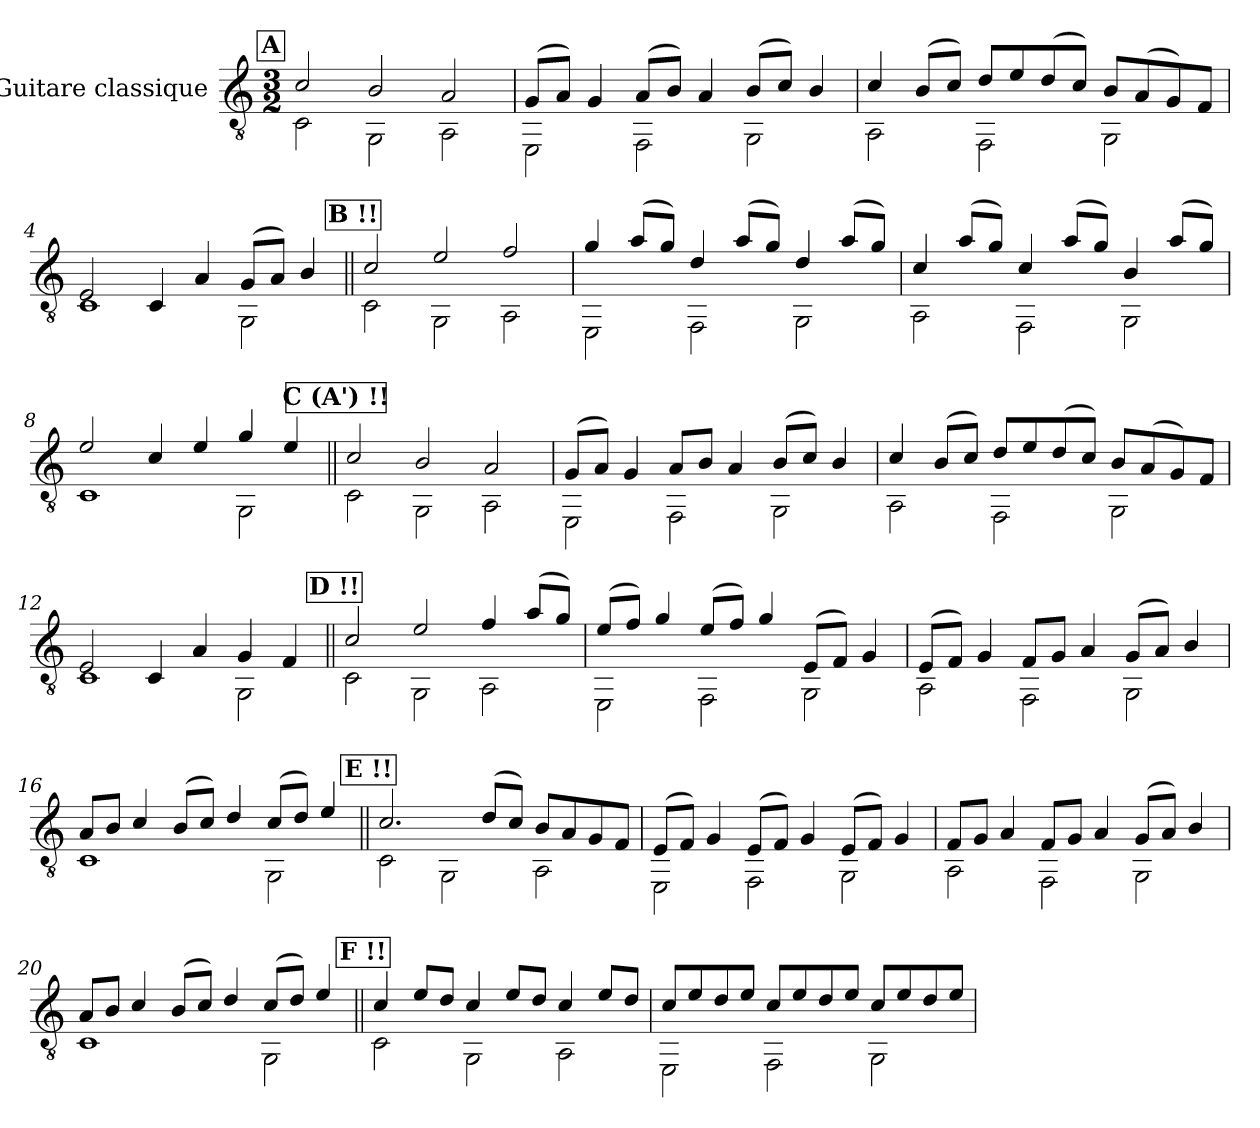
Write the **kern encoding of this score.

**kern
*part1
*staff1
*I"Guitare classique
*I'Guit.
*clefGv2
*k[]
*M3/2
*MM190
!!LO:REH:place=s1:a:B:fs=14:t=A
=1
*^
2c/	2C\
2B/	2GG\
2A/	2AA\
=2	=2
(>8G/L	2EE\
8A/J)	.
4G/	.
(>8A/L	2FF\
8B/J)	.
4A/	.
(>8B/L	2GG\
8c/J)	.
4B/	.
=3	=3
4c/	2AA\
(>8B/L	.
8c/J)	.
8d/L	2FF\
8e/	.
(>8d/	.
8c/J)	.
8B/L	2GG\
(>8A/	.
8G/)	.
8F/J	.
=4	=4
2E/	1C
4C/	.
4A/	.
(>8G/L	2GG\
8A/J)	.
4B/	.
!!LO:LB:g=z	!!
!!LO:REH:place=s1:a:B:fs=14:t=B	!!
=5||	=5||
2c/	2C\
2e/	2GG\
2f/	2AA\
=6	=6
4g/	2EE\
(>8a/L	.
8g/J)	.
4d/	2FF\
(>8a/L	.
8g/J)	.
4d/	2GG\
(>8a/L	.
8g/J)	.
=7	=7
4c/	2AA\
(>8a/L	.
8g/J)	.
4c/	2FF\
(>8a/L	.
8g/J)	.
4B/	2GG\
(>8a/L	.
8g/J)	.
=8	=8
2e/	1C
4c/	.
4e/	.
4g/	2GG\
4e/	.
!!LO:LB:g=z	!!
!!LO:REH:place=s1:a:B:fs=14:t=C (A')	!!
=9||	=9||
2c/	2C\
2B/	2GG\
2A/	2AA\
=10	=10
(>8G/L	2EE\
8A/J)	.
4G/	.
8A/L	2FF\
8B/J	.
4A/	.
(>8B/L	2GG\
8c/J)	.
4B/	.
=11	=11
4c/	2AA\
(>8B/L	.
8c/J)	.
8d/L	2FF\
8e/	.
(>8d/	.
8c/J)	.
8B/L	2GG\
(>8A/	.
8G/)	.
8F/J	.
=12	=12
2E/	1C
4C/	.
4A/	.
4G/	2GG\
4F/	.
!!LO:LB:g=z	!!
!!LO:REH:place=s1:a:B:fs=14:t=D	!!
=13||	=13||
2c/	2C\
2e/	2GG\
4f/	2AA\
(>8a/L	.
8g/J)	.
=14	=14
(>8e/L	2EE\
8f/J)	.
4g/	.
(>8e/L	2FF\
8f/J)	.
4g/	.
(>8E/L	2GG\
8F/J)	.
4G/	.
=15	=15
(>8E/L	2AA\
8F/J)	.
4G/	.
8F/L	2FF\
8G/J	.
4A/	.
(>8G/L	2GG\
8A/J)	.
4B/	.
=16	=16
8A/L	1C
8B/J	.
4c/	.
(>8B/L	.
8c/J)	.
4d/	.
(>8c/L	2GG\
8d/J)	.
4e/	.
!!LO:LB:g=z	!!
!!LO:REH:place=s1:a:B:fs=14:t=E	!!
=17||	=17||
2.c/	2C\
.	2GG\
(>8d/L	.
8c/J)	.
8B/L	2AA\
8A/	.
8G/	.
8F/J	.
=18	=18
(>8E/L	2EE\
8F/J)	.
4G/	.
(>8E/L	2FF\
8F/J)	.
4G/	.
(>8E/L	2GG\
8F/J)	.
4G/	.
=19	=19
8F/L	2AA\
8G/J	.
4A/	.
8F/L	2FF\
8G/J	.
4A/	.
(>8G/L	2GG\
8A/J)	.
4B/	.
=20	=20
8A/L	1C
8B/J	.
4c/	.
(>8B/L	.
8c/J)	.
4d/	.
(>8c/L	2GG\
8d/J)	.
4e/	.
!!LO:LB:g=z	!!
!!LO:REH:place=s1:a:B:fs=14:t=F	!!
=21||	=21||
4c/	2C\
8e/L	.
8d/J	.
4c/	2GG\
8e/L	.
8d/J	.
4c/	2AA\
8e/L	.
8d/J	.
=22	=22
8c/L	2EE\
8e/	.
8d/	.
8e/J	.
8c/L	2FF\
8e/	.
8d/	.
8e/J	.
8c/L	2GG\
8e/	.
8d/	.
8e/J	.
*v	*v
=
*-
